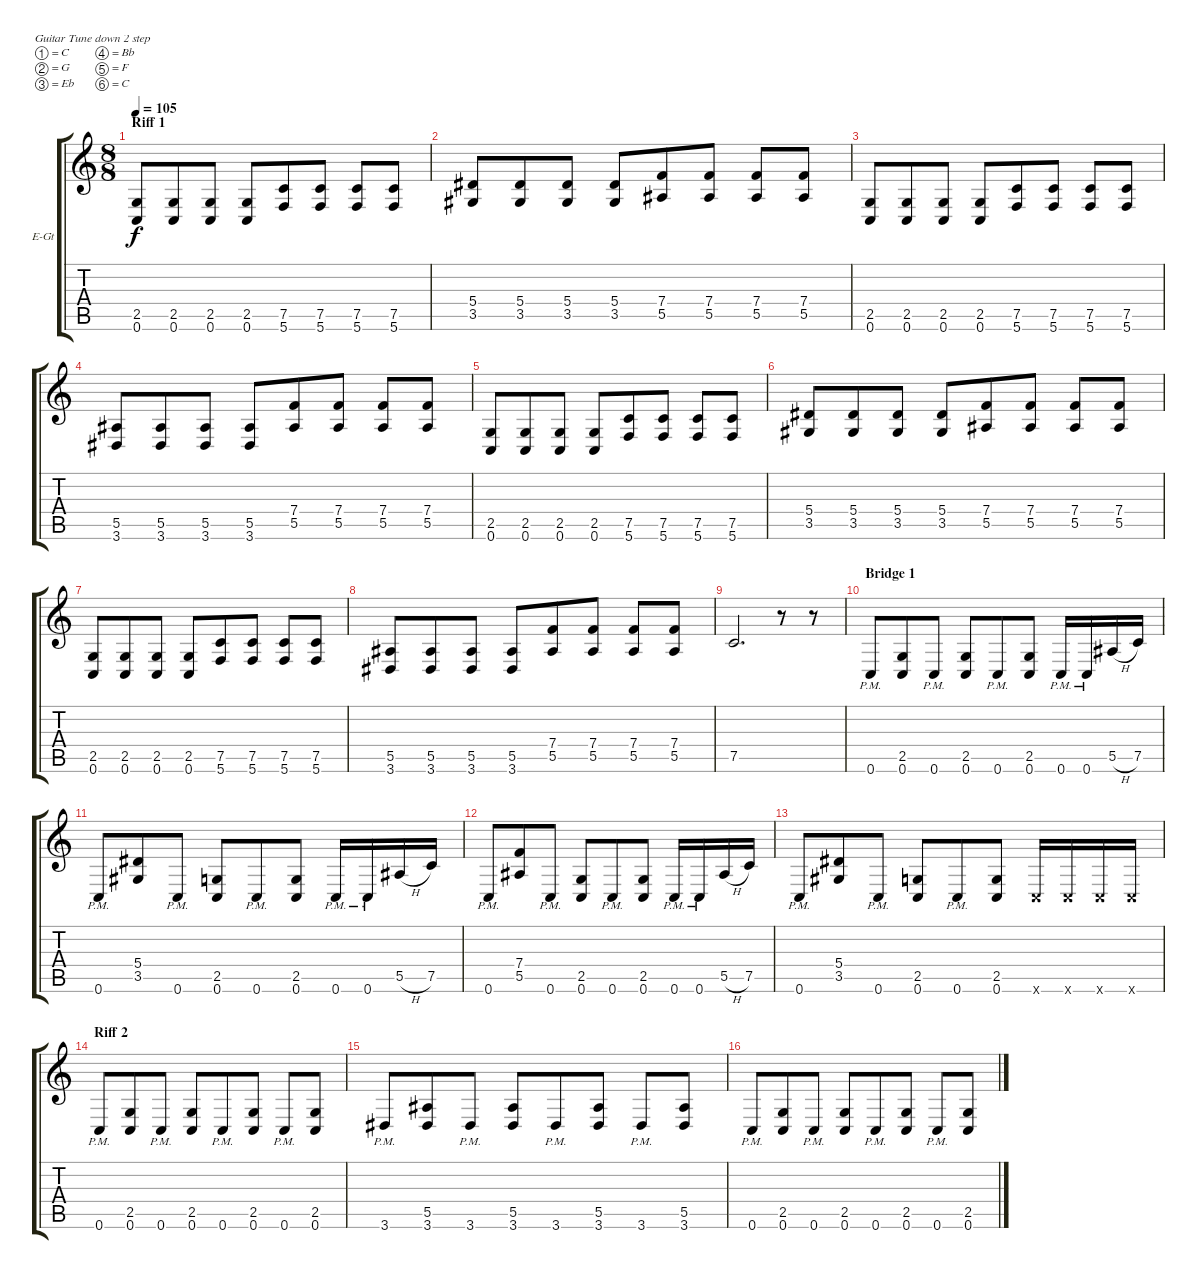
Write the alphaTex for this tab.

\bracketExtendMode groupsimilarinstruments
\firstSystemTrackNameOrientation horizontal
\otherSystemsTrackNameOrientation horizontal
\track ("Guitar 2" "E-Gt") {solo instrument distortionguitar}
\staff {score tabs}
\tuning (C4 G3 Eb3 Bb2 F2 C2)
\ts (8 8)
\section ("" "Riff 1")
\tempo 105
\clef g2
\ks c
(2.5 0.6).8{dy f instrument distortionguitar} (2.5 0.6).8 (2.5 0.6).8 (2.5 0.6).8 (7.5 5.6).8 (7.5 5.6).8 (7.5 5.6).8 (7.5 5.6).8 |
(5.4 3.5).8 (5.4 3.5).8 (5.4 3.5).8 (5.4 3.5).8 (7.4 5.5).8 (7.4 5.5).8 (7.4 5.5).8 (7.4 5.5).8 |
(2.5 0.6).8 (2.5 0.6).8 (2.5 0.6).8 (2.5 0.6).8 (7.5 5.6).8 (7.5 5.6).8 (7.5 5.6).8 (7.5 5.6).8 |
(5.5 3.6).8 (5.5 3.6).8 (5.5 3.6).8 (5.5 3.6).8 (7.4 5.5).8 (7.4 5.5).8 (7.4 5.5).8 (7.4 5.5).8 |
(2.5 0.6).8 (2.5 0.6).8 (2.5 0.6).8 (2.5 0.6).8 (7.5 5.6).8 (7.5 5.6).8 (7.5 5.6).8 (7.5 5.6).8 |
(5.4 3.5).8 (5.4 3.5).8 (5.4 3.5).8 (5.4 3.5).8 (7.4 5.5).8 (7.4 5.5).8 (7.4 5.5).8 (7.4 5.5).8 |
(2.5 0.6).8 (2.5 0.6).8 (2.5 0.6).8 (2.5 0.6).8 (7.5 5.6).8 (7.5 5.6).8 (7.5 5.6).8 (7.5 5.6).8 |
(5.5 3.6).8 (5.5 3.6).8 (5.5 3.6).8 (5.5 3.6).8 (7.4 5.5).8 (7.4 5.5).8 (7.4 5.5).8 (7.4 5.5).8 |
\section ("" "")
7.5.2{d} r.8 r.8 |
\section ("" "Bridge 1")
0.6{pm}.8 (2.5 0.6).8 0.6{pm}.8 (2.5 0.6).8 0.6{pm}.8 (2.5 0.6).8 0.6{pm}.16 0.6{pm}.16 5.5{h}.16 7.5.16 |
0.6{pm}.8 (5.4 3.5).8 0.6{pm}.8 (2.5 0.6).8 0.6{pm}.8 (2.5 0.6).8 0.6{pm}.16 0.6{pm}.16 5.5{h}.16 7.5.16 |
0.6{pm}.8 (7.4 5.5).8 0.6{pm}.8 (2.5 0.6).8 0.6{pm}.8 (2.5 0.6).8 0.6{pm}.16 0.6{pm}.16 5.5{h}.16 7.5.16 |
0.6{pm}.8 (5.4 3.5).8 0.6{pm}.8 (2.5 0.6).8 0.6{pm}.8 (2.5 0.6).8 0.6{x}.16 0.6{x}.16 0.6{x}.16 0.6{x}.16 |
\section ("" "Riff 2")
0.6{pm}.8 (2.5 0.6).8 0.6{pm}.8 (2.5 0.6).8 0.6{pm}.8 (2.5 0.6).8 0.6{pm}.8 (2.5 0.6).8 |
3.6{pm}.8 (5.5 3.6).8 3.6{pm}.8 (5.5 3.6).8 3.6{pm}.8 (5.5 3.6).8 3.6{pm}.8 (5.5 3.6).8 |
0.6{pm}.8 (2.5 0.6).8 0.6{pm}.8 (2.5 0.6).8 0.6{pm}.8 (2.5 0.6).8 0.6{pm}.8 (2.5 0.6).8
